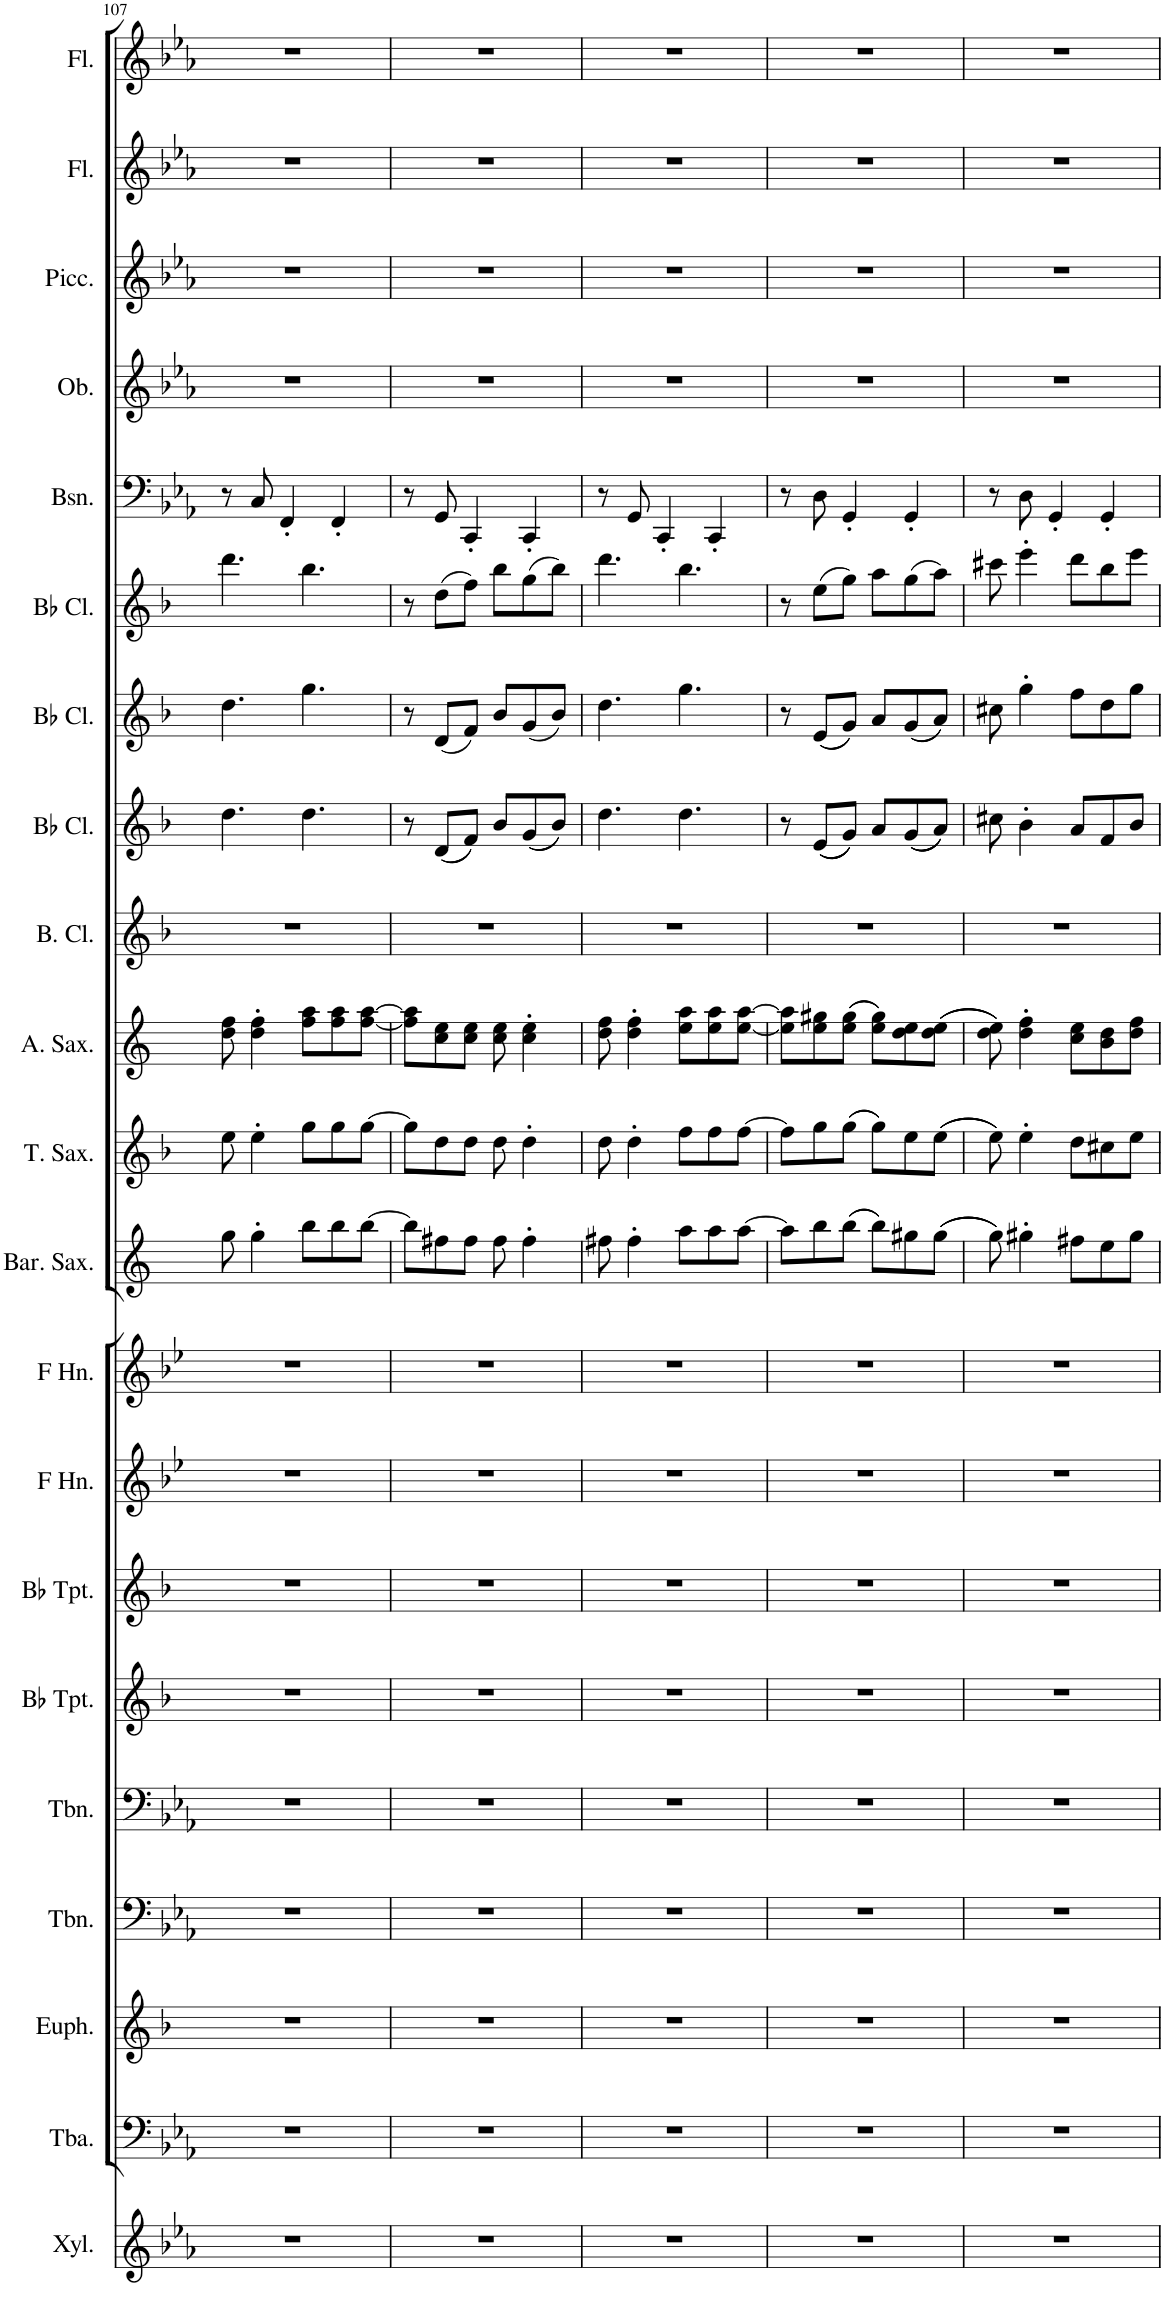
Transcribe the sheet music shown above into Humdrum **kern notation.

**kern	**kern	**kern	**kern	**kern	**kern	**kern	**kern	**kern	**kern	**kern	**kern	**kern	**kern	**kern	**kern	**kern	**kern	**kern	**kern	**kern
*part21	*part20	*part19	*part18	*part17	*part16	*part15	*part14	*part13	*part12	*part11	*part10	*part9	*part8	*part7	*part6	*part5	*part4	*part3	*part2	*part1
*staff21	*staff20	*staff19	*staff18	*staff17	*staff16	*staff15	*staff14	*staff13	*staff12	*staff11	*staff10	*staff9	*staff8	*staff7	*staff6	*staff5	*staff4	*staff3	*staff2	*staff1
*I"Xylophone	*I"Tuba	*I"Eufonio	*I"Trombon 3	*I"Trombon 1-2	*I"Trompeta Bb 3	*I"Trompeta Bb 1-2	*I"Corno Fa 3	*I"Corno Fa 1-2	*I"Saxofon Baritono	*I"Saxofon Tenor	*I"Saxofon alto	*I"Clarinete bajo	*I"Clarinete Bb 3	*I"Clarinete Bb 2	*I"Clarinete Bb 1	*I"Fagot	*I"Oboe	*I"Piccolo	*I"Flauta 3	*I"Flauta 1-2
*I'Xyl.	*I'Tba.	*	*I'Tbn.	*I'Tbn.	*	*	*	*	*	*	*	*	*	*	*	*	*I'Ob.	*I'Picc.	*I'Fl.	*I'Fl.
!!LO:PB:g=z
*clefG2	*clefF4	*clefG2	*clefF4	*clefF4	*clefG2	*clefG2	*clefG2	*clefG2	*clefG2	*clefG2	*clefG2	*clefG2	*clefG2	*clefG2	*clefG2	*clefF4	*clefG2	*clefG2	*clefG2	*clefG2
*Trd-7c-12	*	*Trd8c14	*	*	*Trd1c2	*Trd1c2	*Trd4c7	*Trd4c7	*Trd12c21	*Trd8c14	*Trd5c9	*Trd8c14	*Trd1c2	*Trd1c2	*Trd1c2	*	*	*Trd-7c-12	*	*
*k[b-e-a-]	*k[b-e-a-]	*k[b-]	*k[b-e-a-]	*k[b-e-a-]	*k[b-]	*k[b-]	*k[b-e-]	*k[b-e-]	*k[]	*k[b-]	*k[]	*k[b-]	*k[b-]	*k[b-]	*k[b-]	*k[b-e-a-]	*k[b-e-a-]	*k[b-e-a-]	*k[b-e-a-]	*k[b-e-a-]
*M6/8	*M6/8	*M6/8	*M6/8	*M6/8	*M6/8	*M6/8	*M6/8	*M6/8	*M6/8	*M6/8	*M6/8	*M6/8	*M6/8	*M6/8	*M6/8	*M6/8	*M6/8	*M6/8	*M6/8	*M6/8
=107	=107	=107	=107	=107	=107	=107	=107	=107	=107	=107	=107	=107	=107	=107	=107	=107	=107	=107	=107	=107
2.r	2.r	2.r	2.r	2.r	2.r	2.r	2.r	2.r	8gg\	8ee\	8dd\ 8ff\	2.r	4.dd\	4.dd\	4.ddd\	8r	2.r	2.r	2.r	2.r
.	.	.	.	.	.	.	.	.	4gg'\	4ee'\	4dd\' 4ff\'	.	.	.	.	8C/	.	.	.	.
.	.	.	.	.	.	.	.	.	.	.	.	.	.	.	.	4FF'/	.	.	.	.
.	.	.	.	.	.	.	.	.	8bb\L	8gg\L	8ff\ 8aa\L	.	4.dd\	4.gg\	4.bb-\	.	.	.	.	.
.	.	.	.	.	.	.	.	.	8bb\	8gg\	8ff\ 8aa\	.	.	.	.	4FF'/	.	.	.	.
.	.	.	.	.	.	.	.	.	[8bb\J	[8gg\J	[8ff\ [8aa\J	.	.	.	.	.	.	.	.	.
=108	=108	=108	=108	=108	=108	=108	=108	=108	=108	=108	=108	=108	=108	=108	=108	=108	=108	=108	=108	=108
2.r	2.r	2.r	2.r	2.r	2.r	2.r	2.r	2.r	8bb\L]	8gg\L]	8ff\] 8aa\]L	2.r	8r	8r	8r	8r	2.r	2.r	2.r	2.r
.	.	.	.	.	.	.	.	.	8ff#X\	8dd\	8cc\ 8ee\	.	((8d/L	(8d/L	(8dd\L	8GG/	.	.	.	.
.	.	.	.	.	.	.	.	.	8ff#\J	8dd\J	8cc\ 8ee\J	.	8f/J))	8f/J)	8ff\J)	4CC'/	.	.	.	.
.	.	.	.	.	.	.	.	.	8ff#\	8dd\	8cc\ 8ee\	.	8b-/L	8b-/L	8bb-\L	.	.	.	.	.
.	.	.	.	.	.	.	.	.	4ff#'\	4dd'\	4cc\' 4ee\'	.	((8g/	(8g/	(8gg\	4CC'/	.	.	.	.
.	.	.	.	.	.	.	.	.	.	.	.	.	8b-/J))	8b-/J)	8bb-\J)	.	.	.	.	.
=109	=109	=109	=109	=109	=109	=109	=109	=109	=109	=109	=109	=109	=109	=109	=109	=109	=109	=109	=109	=109
2.r	2.r	2.r	2.r	2.r	2.r	2.r	2.r	2.r	8ff#X\	8dd\	8dd\ 8ff\	2.r	4.dd\	4.dd\	4.ddd\	8r	2.r	2.r	2.r	2.r
.	.	.	.	.	.	.	.	.	4ff#'\	4dd'\	4dd\' 4ff\'	.	.	.	.	8GG/	.	.	.	.
.	.	.	.	.	.	.	.	.	.	.	.	.	.	.	.	4CC'/	.	.	.	.
.	.	.	.	.	.	.	.	.	8aa\L	8ff\L	8ee\ 8aa\L	.	4.dd\	4.gg\	4.bb-\	.	.	.	.	.
.	.	.	.	.	.	.	.	.	8aa\	8ff\	8ee\ 8aa\	.	.	.	.	4CC'/	.	.	.	.
.	.	.	.	.	.	.	.	.	[8aa\J	[8ff\J	[8ee\ [8aa\J	.	.	.	.	.	.	.	.	.
=110	=110	=110	=110	=110	=110	=110	=110	=110	=110	=110	=110	=110	=110	=110	=110	=110	=110	=110	=110	=110
2.r	2.r	2.r	2.r	2.r	2.r	2.r	2.r	2.r	8aa\L]	8ff\L]	8ee\] 8aa\]L	2.r	8r	8r	8r	8r	2.r	2.r	2.r	2.r
.	.	.	.	.	.	.	.	.	8bb\	8gg\	8ee\ 8gg#X\	.	(((8e/L	((8e/L	(8ee\L	8D\	.	.	.	.
.	.	.	.	.	.	.	.	.	((8bb\J	((8gg\J	((8ee\ 8gg#\J	.	8g/J)))	8g/J))	8gg\J)	4GG'/	.	.	.	.
.	.	.	.	.	.	.	.	.	8bb\L))	8gg\L))	8ee\ 8gg#\L))	.	8a/L	8a/L	8aa\L	.	.	.	.	.
.	.	.	.	.	.	.	.	.	8gg#X\	8ee\	8dd\ 8ee\	.	(((8g/	((8g/	(8gg\	4GG'/	.	.	.	.
.	.	.	.	.	.	.	.	.	(((8gg#\J	(((8ee\J	(((8dd\ 8ee\J	.	8a/J)))	8a/J))	8aa\J)	.	.	.	.	.
=111	=111	=111	=111	=111	=111	=111	=111	=111	=111	=111	=111	=111	=111	=111	=111	=111	=111	=111	=111	=111
2.r	2.r	2.r	2.r	2.r	2.r	2.r	2.r	2.r	8gg\)))	8ee\)))	8dd\ 8ee\)))	2.r	8cc#X\	8cc#X\	8ccc#X\	8r	2.r	2.r	2.r	2.r
.	.	.	.	.	.	.	.	.	4gg#X'\	4ee'\	4dd\' 4ff\'	.	4b-'\	4gg'\	4eee'\	8D\	.	.	.	.
.	.	.	.	.	.	.	.	.	.	.	.	.	.	.	.	4GG'/	.	.	.	.
.	.	.	.	.	.	.	.	.	8ff#X\L	8dd\L	8cc\ 8ee\L	.	8a/L	8ff\L	8ddd\L	.	.	.	.	.
.	.	.	.	.	.	.	.	.	8ee\	8cc#X\	8b\ 8dd\	.	8f/	8dd\	8bb-\	4GG'/	.	.	.	.
.	.	.	.	.	.	.	.	.	8gg#\J	8ee\J	8dd\ 8ff\J	.	8b-/J	8gg\J	8eee\J	.	.	.	.	.
=	=	=	=	=	=	=	=	=	=	=	=	=	=	=	=	=	=	=	=	=
*-	*-	*-	*-	*-	*-	*-	*-	*-	*-	*-	*-	*-	*-	*-	*-	*-	*-	*-	*-	*-
